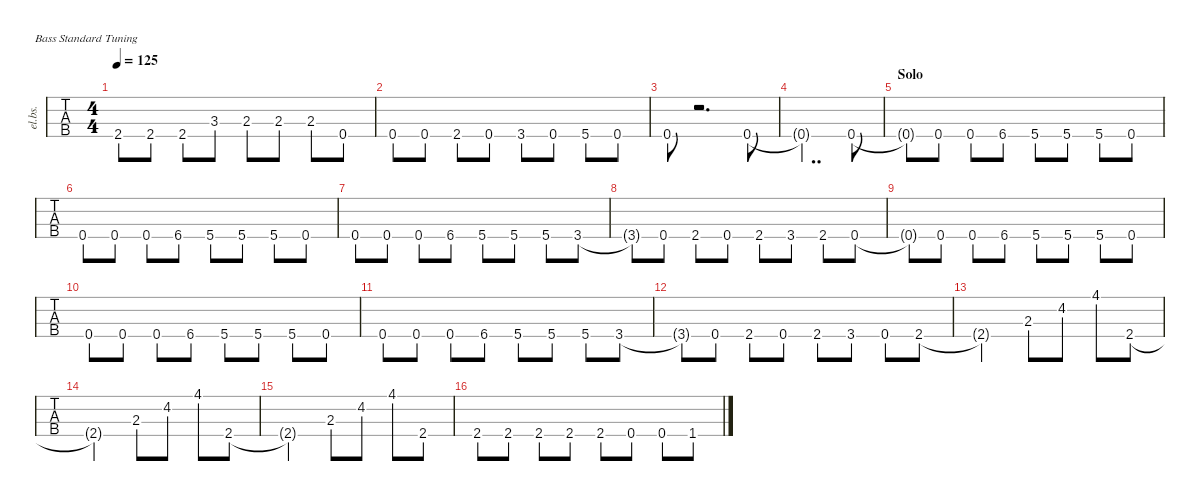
\defaultSystemsLayout 4
\hideDynamics
\bracketExtendMode nobrackets
\track ("Bass" "el.bs.") {defaultSystemsLayout 4 multiBarRest instrument electricbassfinger}
\staff {tabs}
\tuning (G2 D2 A1 E1)
\ts (4 4)
\tempo 125
\clef f4
\ks c
2.4{acc #}.8{dy mf} 2.4{acc #}.8 2.4{acc #}.8 3.3.8 2.3.8 2.3.8 2.3.8 0.4.8 |
0.4.8 0.4.8 2.4{acc #}.8 0.4.8 3.4.8 0.4.8 5.4.8 0.4.8 |
0.4{ac}.8 r.2{d} 0.4.8 |
0.4{t}.2{dd} 0.4.8 |
\section ("" "Solo")
0.4{t}.8 0.4.8 0.4.8 6.4{acc #}.8 5.4.8 5.4.8 5.4.8 0.4.8 |
0.4.8 0.4.8 0.4.8 6.4{acc #}.8 5.4.8 5.4.8 5.4.8 0.4.8 |
0.4.8 0.4.8 0.4.8 6.4{acc #}.8 5.4.8 5.4.8 5.4.8 3.4.8 |
3.4{t}.8 0.4.8 2.4{acc #}.8 0.4.8 2.4{acc #}.8 3.4.8 2.4{acc #}.8 0.4.8 |
0.4{t}.8 0.4.8 0.4.8 6.4{acc #}.8 5.4.8 5.4.8 5.4.8 0.4.8 |
0.4.8 0.4.8 0.4.8 6.4{acc #}.8 5.4.8 5.4.8 5.4.8 0.4.8 |
0.4.8 0.4.8 0.4.8 6.4{acc #}.8 5.4.8 5.4.8 5.4.8 3.4.8 |
3.4{t}.8 0.4.8 2.4{acc #}.8 0.4.8 2.4{acc #}.8 3.4.8 0.4.8 2.4{acc #}.8 |
2.4{t acc #}.2 2.3.8 4.2{acc #}.8 4.1.8 2.4{acc #}.8 |
2.4{t acc #}.2 2.3.8 4.2{acc #}.8 4.1.8 2.4{acc #}.8 |
2.4{t acc #}.2 2.3.8 4.2{acc #}.8 4.1.8 2.4{acc #}.8 |
2.4{acc #}.8 2.4{acc #}.8 2.4{acc #}.8 2.4{acc #}.8 2.4{acc #}.8 0.4.8 0.4.8 1.4.8
